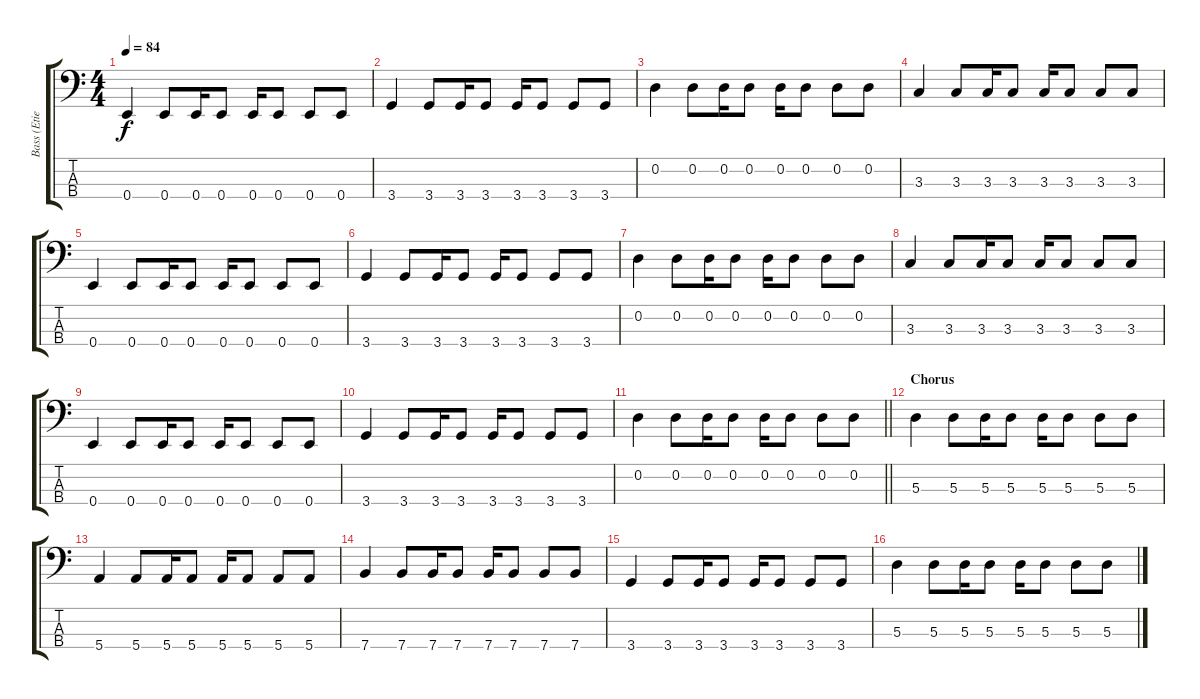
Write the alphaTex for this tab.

\track ("Bass (Etienne)" "Bass (Etie") {instrument electricbassfinger}
\staff {score tabs}
\tuning (G2 D2 A1 E1) {hide}
\ts (4 4)
\tempo 84
\clef f4
\ks c
0.4.4{dy f} 0.4.8 0.4.16 0.4.8 0.4.16 0.4.8 0.4.8 0.4.8 |
3.4.4 3.4.8 3.4.16 3.4.8 3.4.16 3.4.8 3.4.8 3.4.8 |
0.2.4 0.2.8 0.2.16 0.2.8 0.2.16 0.2.8 0.2.8 0.2.8 |
3.3.4 3.3.8 3.3.16 3.3.8 3.3.16 3.3.8 3.3.8 3.3.8 |
0.4.4 0.4.8 0.4.16 0.4.8 0.4.16 0.4.8 0.4.8 0.4.8 |
3.4.4 3.4.8 3.4.16 3.4.8 3.4.16 3.4.8 3.4.8 3.4.8 |
0.2.4 0.2.8 0.2.16 0.2.8 0.2.16 0.2.8 0.2.8 0.2.8 |
3.3.4 3.3.8 3.3.16 3.3.8 3.3.16 3.3.8 3.3.8 3.3.8 |
0.4.4 0.4.8 0.4.16 0.4.8 0.4.16 0.4.8 0.4.8 0.4.8 |
3.4.4 3.4.8 3.4.16 3.4.8 3.4.16 3.4.8 3.4.8 3.4.8 |
\barLineRight lightlight
0.2.4 0.2.8 0.2.16 0.2.8 0.2.16 0.2.8 0.2.8 0.2.8 |
\section ("" "Chorus")
5.3.4 5.3.8 5.3.16 5.3.8 5.3.16 5.3.8 5.3.8 5.3.8 |
5.4.4 5.4.8 5.4.16 5.4.8 5.4.16 5.4.8 5.4.8 5.4.8 |
7.4.4 7.4.8 7.4.16 7.4.8 7.4.16 7.4.8 7.4.8 7.4.8 |
3.4.4 3.4.8 3.4.16 3.4.8 3.4.16 3.4.8 3.4.8 3.4.8 |
5.3.4 5.3.8 5.3.16 5.3.8 5.3.16 5.3.8 5.3.8 5.3.8
